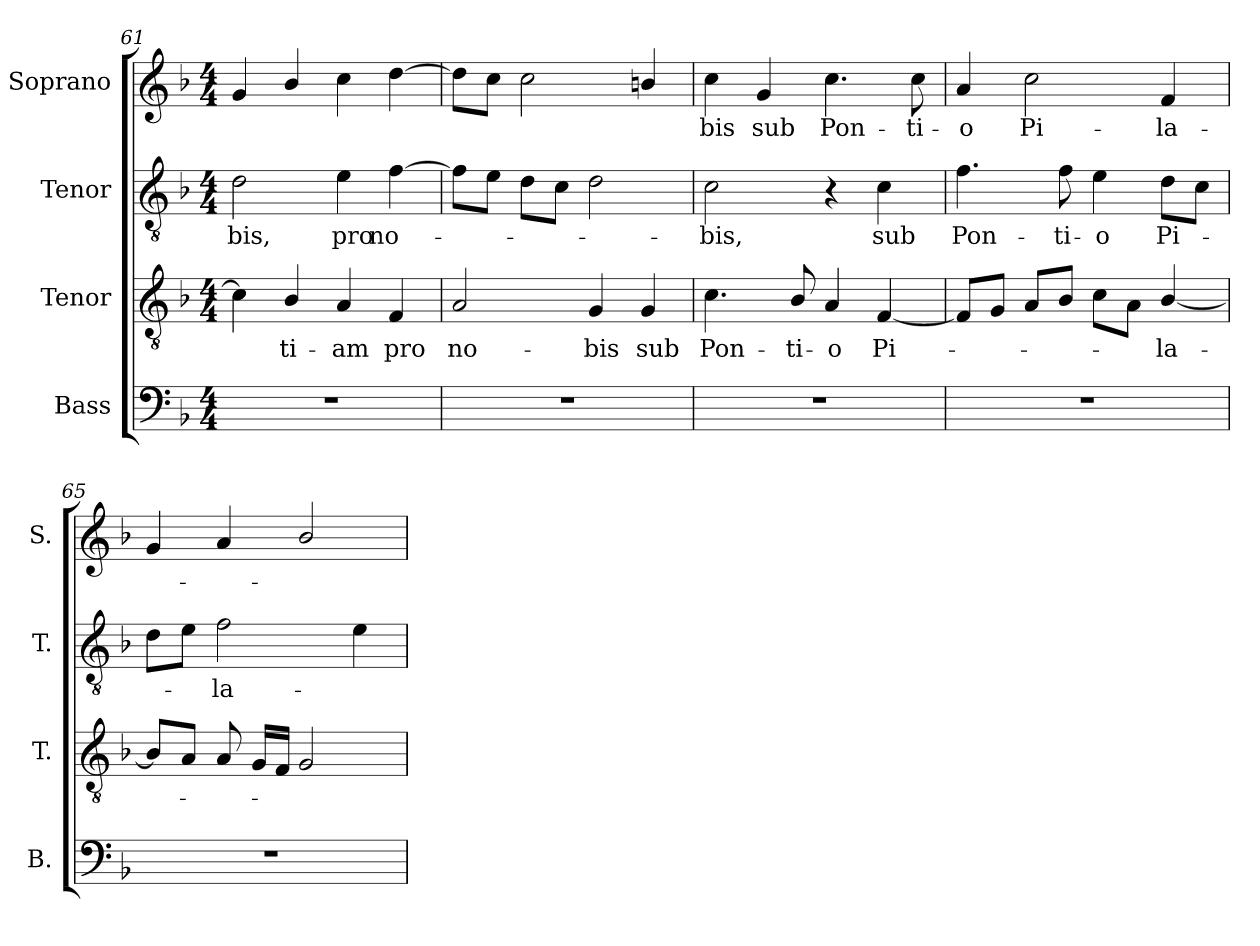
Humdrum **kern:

**kern	**kern	**text	**kern	**text	**kern	**text
*part4	*part3	*part3	*part2	*part2	*part1	*part1
*staff4	*staff3	*staff3	*staff2	*staff2	*staff1	*staff1
*I"Bass	*I"Tenor	*	*I"Tenor	*	*I"Soprano	*
*I'B.	*I'T.	*	*I'T.	*	*I'S.	*
*clefF4	*clefGv2	*	*clefGv2	*	*clefG2	*
*	*ITrd7c12	*	*ITrd7c12	*	*	*
*k[b-]	*k[b-]	*	*k[b-]	*	*k[b-]	*
*F:	*F:	*	*F:	*	*F:	*
*M4/4	*M4/4	*	*M4/4	*	*M4/4	*
=61	=61	=61	=61	=61	=61	=61
!	!	!	!	!LO:LY:b:color=#000000	!	!
1r	4Ci\]	.	2Di\	-bis,	4gi/	.
!	!	!LO:LY:b:color=#000000	!	!	!	!
.	4BB-i/	-ti-	.	.	4b-i/	.
!	!	!LO:LY:b:color=#000000	!	!	!	!
!	!	!	!	!LO:LY:b:color=#000000	!	!
.	4AAi/	-am	4Ei\	pro	4cci\	.
!	!	!LO:LY:b:color=#000000	!	!	!	!
!	!	!	!	!LO:LY:b:color=#000000	!	!
.	4FFi/	pro	[4Fi\	no-	[4ddi\	.
=62	=62	=62	=62	=62	=62	=62
!	!	!LO:LY:b:color=#000000	!	!	!	!
1r	2AAi/	no-	8Fi\L]	.	8ddi\L]	.
.	.	.	8Ei\J	.	8cci\J	.
.	.	.	8Di\L	.	2cci\	.
.	.	.	8Ci\J	.	.	.
!	!	!LO:LY:b:color=#000000	!	!	!	!
.	4GGi/	-bis	2Di\	.	.	.
!	!	!LO:LY:b:color=#000000	!	!	!	!
.	4GGi/	sub	.	.	4bi/	.
=63	=63	=63	=63	=63	=63	=63
!	!	!LO:LY:b:color=#000000	!	!	!	!
!	!	!	!	!LO:LY:b:color=#000000	!	!
!	!	!	!	!	!	!LO:LY:b:color=#000000
1r	4.Ci\	Pon-	2Ci\	-bis,	4cci\	-bis
!	!	!	!	!	!	!LO:LY:b:color=#000000
.	.	.	.	.	4gi/	sub
!	!	!LO:LY:b:color=#000000	!	!	!	!
.	8BB-i/	-ti-	.	.	.	.
!	!	!LO:LY:b:color=#000000	!	!	!	!
!	!	!	!	!	!	!LO:LY:b:color=#000000
.	4AAi/	-o	4r	.	4.cci\	Pon-
!	!	!LO:LY:b:color=#000000	!	!	!	!
!	!	!	!	!LO:LY:b:color=#000000	!	!
.	[4FFi/	Pi-	4Ci\	sub	.	.
!	!	!	!	!	!	!LO:LY:b:color=#000000
.	.	.	.	.	8cci\	-ti-
!!LO:LB:g=z
=64	=64	=64	=64	=64	=64	=64
!	!	!	!	!LO:LY:b:color=#000000	!	!
!	!	!	!	!	!	!LO:LY:b:color=#000000
1r	8FFi/L]	.	4.Fi\	Pon-	4ai/	-o
.	8GGi/J	.	.	.	.	.
!	!	!	!	!	!	!LO:LY:b:color=#000000
.	8AAi/L	.	.	.	2cci\	Pi-
!	!	!	!	!LO:LY:b:color=#000000	!	!
.	8BB-i/J	.	8Fi\	-ti-	.	.
!	!	!	!	!LO:LY:b:color=#000000	!	!
.	8Ci\L	.	4Ei\	-o	.	.
.	8AAi\J	.	.	.	.	.
!	!	!LO:LY:b:color=#000000	!	!	!	!
!	!	!	!	!LO:LY:b:color=#000000	!	!
!	!	!	!	!	!	!LO:LY:b:color=#000000
.	[4BB-i/	-la-	8Di\L	Pi-	4fi/	-la-
.	.	.	8Ci\J	.	.	.
=65	=65	=65	=65	=65	=65	=65
1r	8BB-i/L]	.	8Di\L	.	4gi/	.
.	8AAi/J	.	8Ei\J	.	.	.
!	!	!	!	!LO:LY:b:color=#000000	!	!
.	8AAi/	.	2Fi\	-la-	4ai/	.
.	16GGi/LL	.	.	.	.	.
.	16FFi/JJ	.	.	.	.	.
.	2GGi/	.	.	.	2b-i/	.
.	.	.	4Ei\	.	.	.
=	=	=	=	=	=	=
*-	*-	*-	*-	*-	*-	*-
